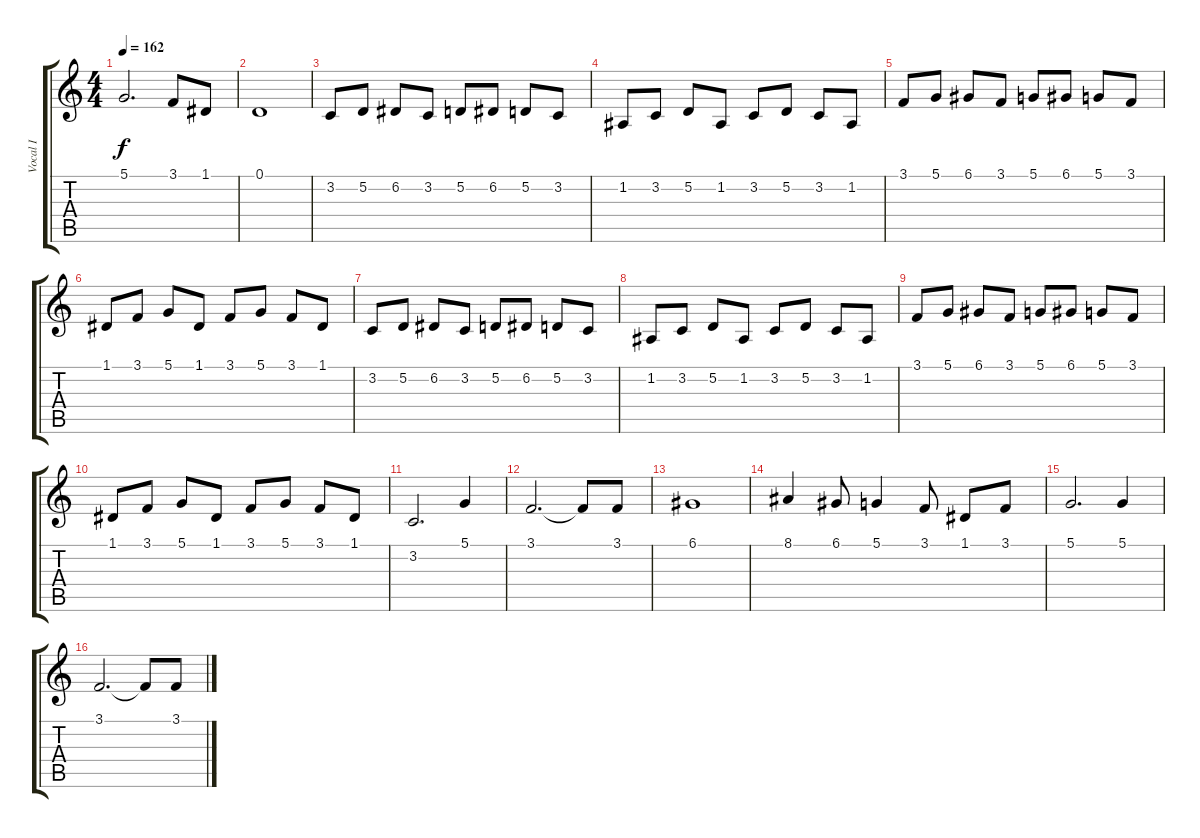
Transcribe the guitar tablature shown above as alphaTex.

\track ("Vocal I" "Vocal I") {instrument englishhorn}
\staff {score tabs}
\tuning (D4 A3 F3 C3 G2 C2) {hide}
\ts (4 4)
\tempo 162
\clef g2
\ks c
5.1.2{d dy f} 3.1.8 1.1.8 |
0.1.1 |
3.2.8 5.2.8 6.2.8 3.2.8 5.2.8 6.2.8 5.2.8 3.2.8 |
1.2.8 3.2.8 5.2.8 1.2.8 3.2.8 5.2.8 3.2.8 1.2.8 |
3.1.8 5.1.8 6.1.8 3.1.8 5.1.8 6.1.8 5.1.8 3.1.8 |
1.1.8 3.1.8 5.1.8 1.1.8 3.1.8 5.1.8 3.1.8 1.1.8 |
3.2.8 5.2.8 6.2.8 3.2.8 5.2.8 6.2.8 5.2.8 3.2.8 |
1.2.8 3.2.8 5.2.8 1.2.8 3.2.8 5.2.8 3.2.8 1.2.8 |
3.1.8 5.1.8 6.1.8 3.1.8 5.1.8 6.1.8 5.1.8 3.1.8 |
1.1.8 3.1.8 5.1.8 1.1.8 3.1.8 5.1.8 3.1.8 1.1.8 |
3.2.2{d} 5.1.4 |
3.1.2{d} 3.1{t}.8 3.1.8 |
6.1.1 |
8.1.4 6.1.8 5.1.4 3.1.8 1.1.8 3.1.8 |
5.1.2{d} 5.1.4 |
3.1.2{d} 3.1{t}.8 3.1.8
